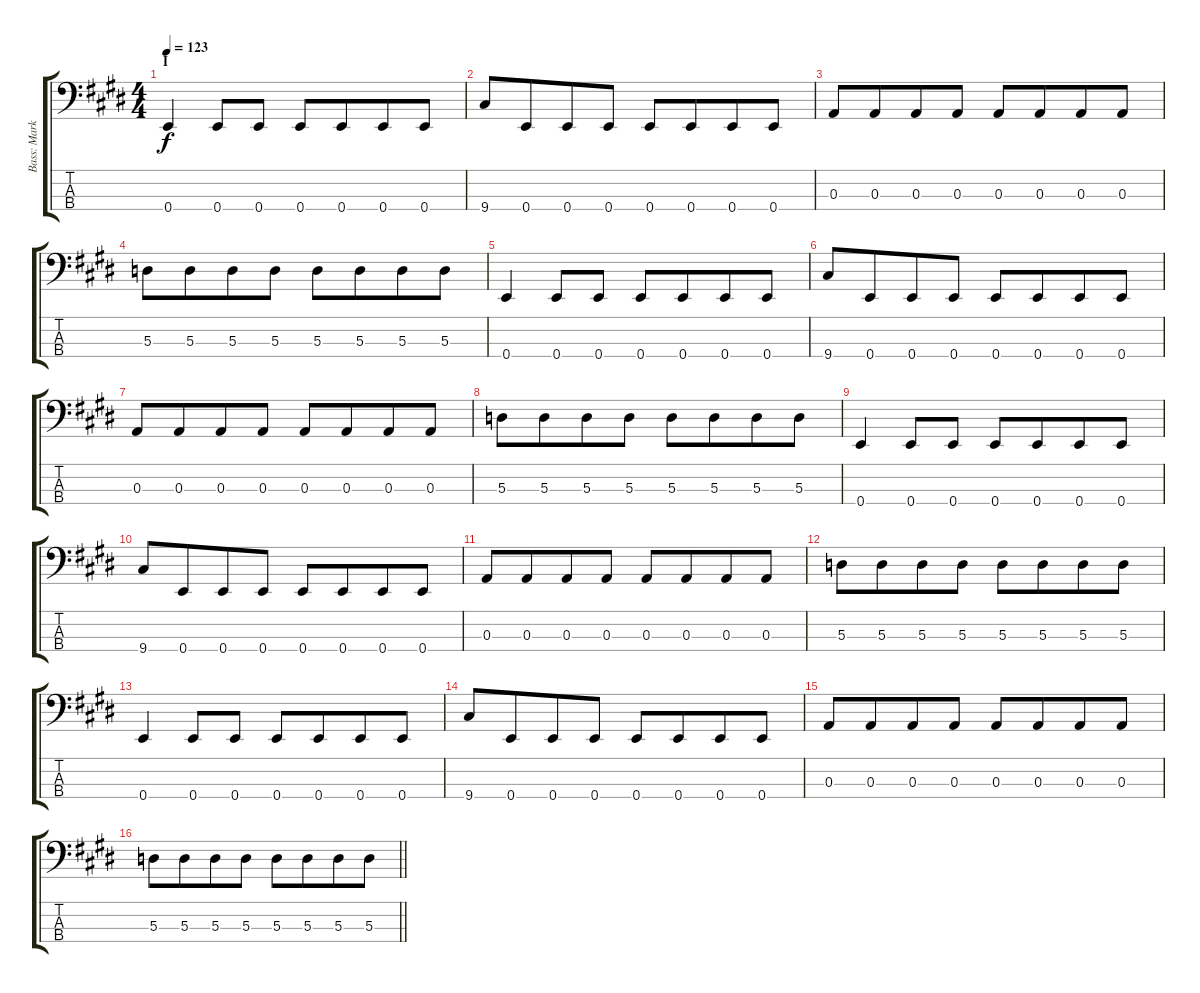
\track ("Bass: Mark" "Bass: Mark") {instrument electricbassfinger}
\staff {score tabs}
\tuning (G2 D2 A1 E1) {hide}
\ts (4 4)
\section ("" "I")
\tempo 123
\clef f4
\ks e
0.4.4{dy f beam merge} 0.4.8 0.4.8 0.4.8 0.4.8{beam merge} 0.4.8 0.4.8 |
9.4.8 0.4.8{beam merge} 0.4.8 0.4.8 0.4.8 0.4.8{beam merge} 0.4.8 0.4.8 |
0.3.8{beam merge} 0.3.8{beam merge} 0.3.8 0.3.8 0.3.8{beam merge} 0.3.8{beam merge} 0.3.8 0.3.8 |
5.3.8 5.3.8{beam merge} 5.3.8 5.3.8 5.3.8 5.3.8{beam merge} 5.3.8 5.3.8 |
0.4.4{beam merge} 0.4.8 0.4.8 0.4.8 0.4.8{beam merge} 0.4.8 0.4.8 |
9.4.8 0.4.8{beam merge} 0.4.8 0.4.8 0.4.8 0.4.8{beam merge} 0.4.8 0.4.8 |
0.3.8{beam merge} 0.3.8{beam merge} 0.3.8 0.3.8 0.3.8{beam merge} 0.3.8{beam merge} 0.3.8 0.3.8 |
5.3.8 5.3.8{beam merge} 5.3.8 5.3.8 5.3.8 5.3.8{beam merge} 5.3.8 5.3.8 |
0.4.4{beam merge} 0.4.8 0.4.8 0.4.8 0.4.8{beam merge} 0.4.8 0.4.8 |
9.4.8 0.4.8{beam merge} 0.4.8 0.4.8 0.4.8 0.4.8{beam merge} 0.4.8 0.4.8 |
0.3.8{beam merge} 0.3.8{beam merge} 0.3.8 0.3.8 0.3.8{beam merge} 0.3.8{beam merge} 0.3.8 0.3.8 |
5.3.8 5.3.8{beam merge} 5.3.8 5.3.8 5.3.8 5.3.8{beam merge} 5.3.8 5.3.8 |
0.4.4{beam merge} 0.4.8 0.4.8 0.4.8 0.4.8{beam merge} 0.4.8 0.4.8 |
9.4.8 0.4.8{beam merge} 0.4.8 0.4.8 0.4.8 0.4.8{beam merge} 0.4.8 0.4.8 |
0.3.8{beam merge} 0.3.8{beam merge} 0.3.8 0.3.8 0.3.8{beam merge} 0.3.8{beam merge} 0.3.8 0.3.8 |
\barLineRight lightlight
5.3.8 5.3.8{beam merge} 5.3.8 5.3.8 5.3.8 5.3.8{beam merge} 5.3.8 5.3.8
